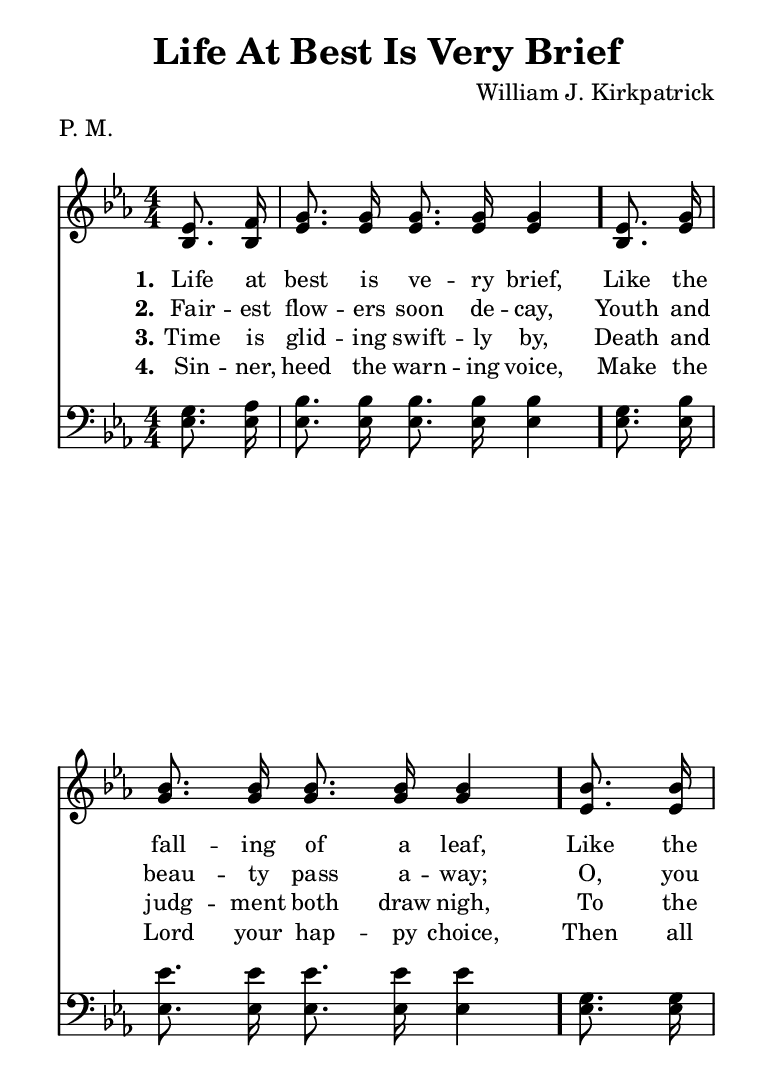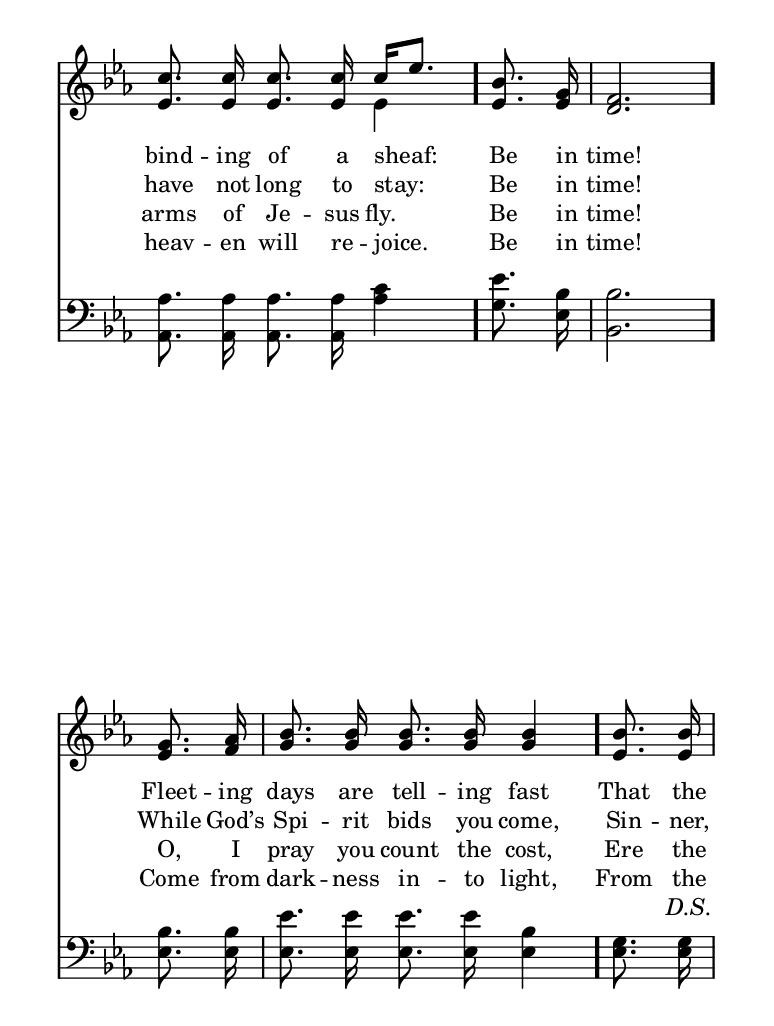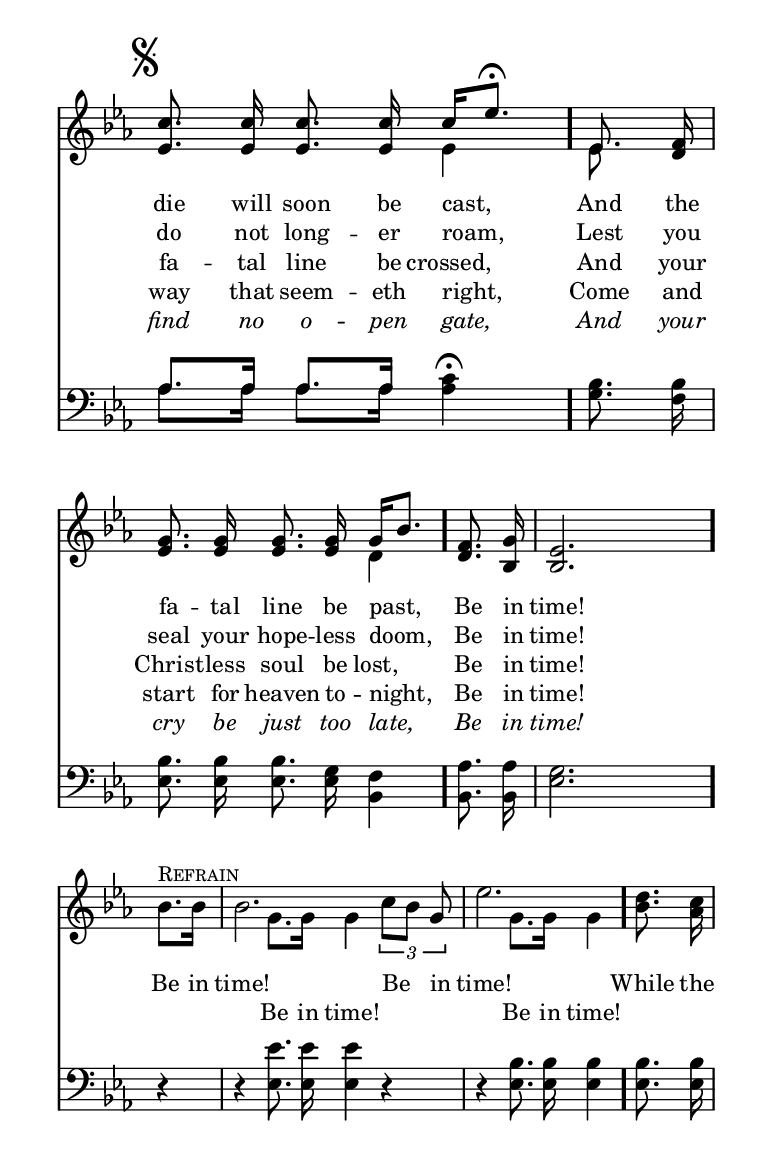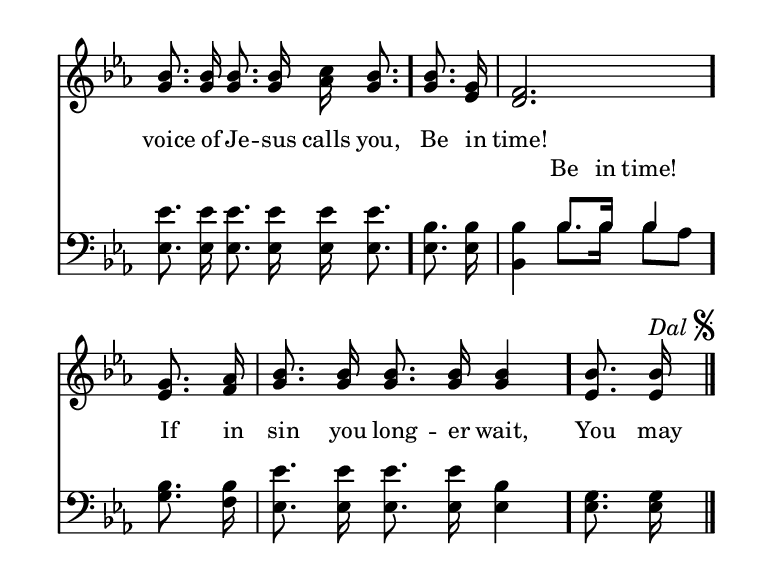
\include "common/global.ily"
\paper {
  \include "common/paper.ily"
  %ragged-bottom = ##t
  ragged-last-bottom = ##t
  systems-per-page = #(cond (is-eogsized 4) (#t #f))
  page-count = #(cond (is-eogsized 2) (#t #f))
  system-count = #(cond (is-eogsized 6) (#t #f))
}

\header{
  hymnnumber = "102"
  title = "Life At Best Is Very Brief"
  tunename = ""
  meter = "P. M."
  %poet = ""
  composer = "William J. Kirkpatrick"
  %copyright = ""
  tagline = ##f
}

% for fermata in MIDI
ta = { \tempo 4=80 }
tb = { \tempo 4=40 }
marksegno = { \mark \markup { \musicglyph #"scripts.segno" } }

patternAAds = { c8. c16 c8. c16 c4 }
patternAA = { \ta c8. c16 | \patternAAds }
patternABds = { \ta c8. c16 c8. c16 c16[ c8.] }
patternAB = { \ta c8. c16 \patternABds }
patternACds = { c8. c16 c8. c16 \tb c4 \ta }
patternAC = { \ta c8. c16 | \patternACds }

patternBA = { \ta c8. c16 | c2. }

patternCA = { \ta c8. c16 | c8. c16 c8. c16 c16 c8. }

lyricsInvis = { \override LyricText.stencil = ##f \override LyricHyphen.stencil = ##f }
lyricsVis = { \revert LyricText.stencil \revert LyricHyphen.stencil }

global = {
  \include "common/overrides.ily"
  \override Staff.TimeSignature.style = #'numbered
  \time 4/4
  \override Score.MetronomeMark.transparent = ##t % hide all fermata changes too
  \ta
  \key ees \major
  \partial 4
  \autoBeamOff
}

notesSoprano = {
\global
\relative c' {

  \changePitch \patternAA { ees f | g g g g g }
  \changePitch \patternAA { ees g | bes bes bes bes bes }
  \changePitch \patternAB { bes bes | c c c c c ees }
  \changePitch \patternBA { bes g | f }

  \changePitch \patternAA { g aes | bes bes bes bes bes}
  \changePitch \patternAB { bes bes | c c c c c ees \fermata }
  \changePitch \patternAB { ees, f | g g g g g bes }
  \changePitch \patternBA { f g | ees }

  << s^\markup { \small \caps "Refrain" }
  { bes'8. bes16 | bes2. \tuplet 3/2 { c8[ bes] g } | ees'2. } >>
  \changePitch \patternCA { d c | bes bes bes bes c bes }
  bes8. g16 | f2.
  \changePitch \patternAA { g aes | bes bes bes bes bes }
  bes8. bes16^\markup { \italic { Dal } \raise #1 \musicglyph #"scripts.segno" }

  \bar "|."

}
}

notesSopranoDS = {
\relative c'' {
  \changePitch \patternABds { c c c c c ees \fermata }
  \changePitch \patternAB { ees, f | g g g g g bes }
  \changePitch \patternBA { f g | ees }
}
}

notesAlto = {
\global
\relative e' {

  \changePitch \patternAA { bes bes | ees ees ees ees ees }
  \changePitch \patternAA { bes ees | g g g g g }
  \changePitch \patternAA { ees ees | ees ees ees ees ees }
  \changePitch \patternBA { ees ees | d }

  \changePitch \patternAA { ees f | g g g g g }
  \changePitch \patternAA { ees ees | ees ees ees ees ees }
  \changePitch \patternAA { ees d | ees ees ees ees d }
  \changePitch \patternBA { d bes | bes }

  r4 | r4 g'8. g16 g4 r4 | r4 g8. g16 g4
  \changePitch \patternCA { bes aes | g g g g aes g }
  g8. ees16 | d2.
  \changePitch \patternAA { ees f | g g g g g }
  ees8. ees16

}
}

notesAltoDS = {
\relative e' {
  \changePitch \patternAAds { ees ees ees ees ees }
  \changePitch \patternAA { ees d | ees ees ees ees d }
  \changePitch \patternBA { d bes | bes }
}
}

notesAltoSecond = {
\autoBeamOff
\relative e' {
\override NoteHead.font-size = #-4 {
\repeat unfold 29 \skip 4
bes4 c8. c16 bes4
}
}
}

notesTenor = {
\global
\relative a {

  \changePitch \patternAA { g aes | bes bes bes bes bes }
  \changePitch \patternAA { g bes | ees ees ees ees ees }
  \changePitch \patternAA { g, g | aes aes aes aes c }
  \changePitch \patternBA { ees bes | bes }

  \changePitch \patternAA { bes bes | ees ees ees ees bes }
  \changePitch \patternAA { g g | aes aes aes aes c }
  \changePitch \patternAA { bes bes | bes bes bes g f }
  \changePitch \patternBA { aes aes | g }

  r4 | r4 ees'8. ees16 ees4 r4 | r4 bes8. bes16 bes4
  \changePitch \patternCA { bes bes | ees ees ees ees ees ees }
  bes8. bes16 | bes4 bes8. bes16 bes4
  \changePitch \patternAA { bes bes | ees ees ees ees bes }
  g8. g16

}
}

notesTenorDS = {
\relative a {
  \changePitch \patternAAds { aes aes aes aes c }
  \changePitch \patternAA { bes bes | bes bes bes g f }
  \changePitch \patternBA { aes aes | g }
}
}

notesTenorSecond = {
\autoBeamOff
\relative a {
\override NoteHead.font-size = #-4 {
\repeat unfold 29 \skip 4
g4 aes8. aes16 g4
}
}
}

notesBass = {
\global
\relative f {

  \changePitch \patternAA { ees ees | ees ees ees ees ees }
  \changePitch \patternAA { ees ees | ees ees ees ees ees }
  \changePitch \patternAA { ees ees | aes, aes aes aes aes' }
  \changePitch \patternBA { g ees | bes }

  \changePitch \patternAA { ees ees | ees ees ees ees ees }
  \changePitch \patternAC { ees ees | aes aes aes aes aes \fermata }
  \changePitch \patternAA { g f | ees ees ees ees bes }
  \changePitch \patternBA { bes bes | ees }

  r4 | r4 ees8. ees16 ees4 r4 | r4 ees8. ees16 ees4
  \changePitch \patternCA { ees ees | ees ees ees ees ees ees }
  ees8. ees16 | bes4 bes'8. bes16 bes8[ aes8]
  \changePitch \patternAA { g f | ees ees ees ees ees }
  ees8. ees16

}
}

notesBassDS = {
\relative f {
  \changePitch \patternACds { aes aes aes aes aes }
  \changePitch \patternAA { g f | ees ees ees ees bes }
  \changePitch \patternBA { bes bes | ees }
}
}

notesBassSecond = {
\autoBeamOff
\relative f, {
\override NoteHead.font-size = #-4 {
\repeat unfold 21 \skip 4
aes8. aes16 aes8. aes16
}
}
}

Refrain = \lyricmode {

Be in time! Be in time! \bar "."
While the voice of Je -- sus calls you, \bar "."
Be in time! \bar "."
If in sin you long -- er wait, \bar "."
You may %{HIDE>%} \lyricsInvis %{<HIDE%} find no open gate,
And your cry be just too late,
Be in time! %{HIDE>%} \lyricsVis %{<HIDE%}

}

underWords = \lyricmode {

{ \repeat unfold 48 { \skip 4 } }
Be in time! Be in time!
{ \repeat unfold 11 { \skip 4 } }
Be in time!

}

segnoWords = \lyricmode {

{ \repeat unfold 32 { \skip 4 } }
\override LyricText #'font-shape = #'italic
D.S. find no o -- pen gate,
And your cry be just too late,
Be in time!

}

wordsA = \lyricmode {
\set stanza = "1."

Life at best is ve -- ry brief, \bar "."
Like the fall -- ing of a leaf, \bar "."
Like the bind -- ing of a sheaf: \bar "."
Be in time! \bar "."
Fleet -- ing days are tell -- ing fast \bar "."
That the %{HIDE>%} \marksegno %{<HIDE%} die will soon be cast, \bar "."
And the fa -- tal line be past, \bar "."
Be in time! \bar "."

}

wordsB = \lyricmode {
\set stanza = "2."

Fair -- est flow -- ers soon de -- cay,
Youth and beau -- ty pass a -- way;
O, you have not long to stay:
Be in time!
While God’s Spi -- rit bids you come,
Sin -- ner, do not long -- er roam,
Lest you seal your hope -- less doom,
Be in time!

\Refrain

}

wordsC = \lyricmode {
\set stanza = "3."

Time is glid -- ing swift -- ly by,
Death and judg -- ment both draw nigh,
To the arms of Je -- sus fly.
Be in time!
O, I pray you count the cost,
Ere the fa -- tal line be crossed,
And your Christ -- less soul be lost,
Be in time!

}

wordsD = \lyricmode {
\set stanza = "4."

Sin -- ner, heed the warn -- ing voice,
Make the Lord your hap -- py choice,
Then all heav -- en will re -- joice.
Be in time!
Come from dark -- ness in -- to light,
From the way that seem -- eth right,
Come and start for heaven to -- night,
Be in time!

}

music = \context ChoirStaff <<
    \context Staff = upper <<
      \set ChoirStaff.systemStartDelimiter = #'SystemStartBar
      \set ChoirStaff.printPartCombineTexts = ##f
      \partcombine #'(2 . 9) \notesSoprano \notesAlto
      \context NullVoice = sopranos { \voiceOne << \notesSoprano >> }
      \context NullVoice = altos { \voiceTwo << \notesAlto >> }
      \context NullVoice = altosSecond { \voiceFour << \notesAltoSecond >> }
      \context Lyrics = one   \lyricsto sopranos \wordsA
      \context Lyrics = two   \lyricsto sopranos \wordsB
      \context Lyrics = three \lyricsto sopranos \wordsC
      \context Lyrics = four  \lyricsto sopranos \wordsD
    >>
    \new Lyrics \with { alignAboveContext = men } \lyricsto sopranos \segnoWords
    \context Staff = men <<
      \clef bass
      \set ChoirStaff.printPartCombineTexts = ##f
      \partcombine #'(2 . 9) \notesTenor \notesBass
      \context NullVoice = tenors { \voiceOne << \notesTenor >> }
      \context NullVoice = tenorsSecond { \voiceThree << \notesTenorSecond >> }
      \context NullVoice = basses { \voiceTwo << \notesBass >> }
      \context NullVoice = bassesSecond { \voiceFour << \notesBassSecond >> }
    >>
    \context Lyrics = three  \lyricsto tenors \underWords % XXX this causes alignment issues with soprano words ("fly", "lost")
  >>

musicDS = \context ChoirStaff <<
    \context Staff = upper <<
      \set ChoirStaff.systemStartDelimiter = #'SystemStartBar
      \context Voice  = sopranos { \voiceOne { \notesSoprano \notesSopranoDS } }
      \context Voice  = altos { \voiceTwo { \notesAlto \notesAltoDS } }
      \context Voice  = altosSecond { \voiceFour << \notesAltoSecond >> }
    >>
    \context Staff = men <<
      \clef bass
      \context Voice  = tenors { \voiceOne { \notesTenor \notesTenorDS } }
      \context Voice  = tenorsSecond { \voiceThree << \notesTenorSecond >> }
      \context Voice  = basses { \voiceTwo { \notesBass \notesBassDS } }
      \context Voice  = bassesSecond { \voiceFour << \notesBassSecond >> }
    >>
  >>

\score {
  \music
  \layout {
    \include "common/layout.ily"
  }
}

\score {
  \musicDS
  \midi{
    \include "common/midi.ily"
  }
}

\version "2.19.49"  % necessary for upgrading to future LilyPond versions.

% vi:set et ts=2 sw=2 ai nocindent syntax=lilypond:
